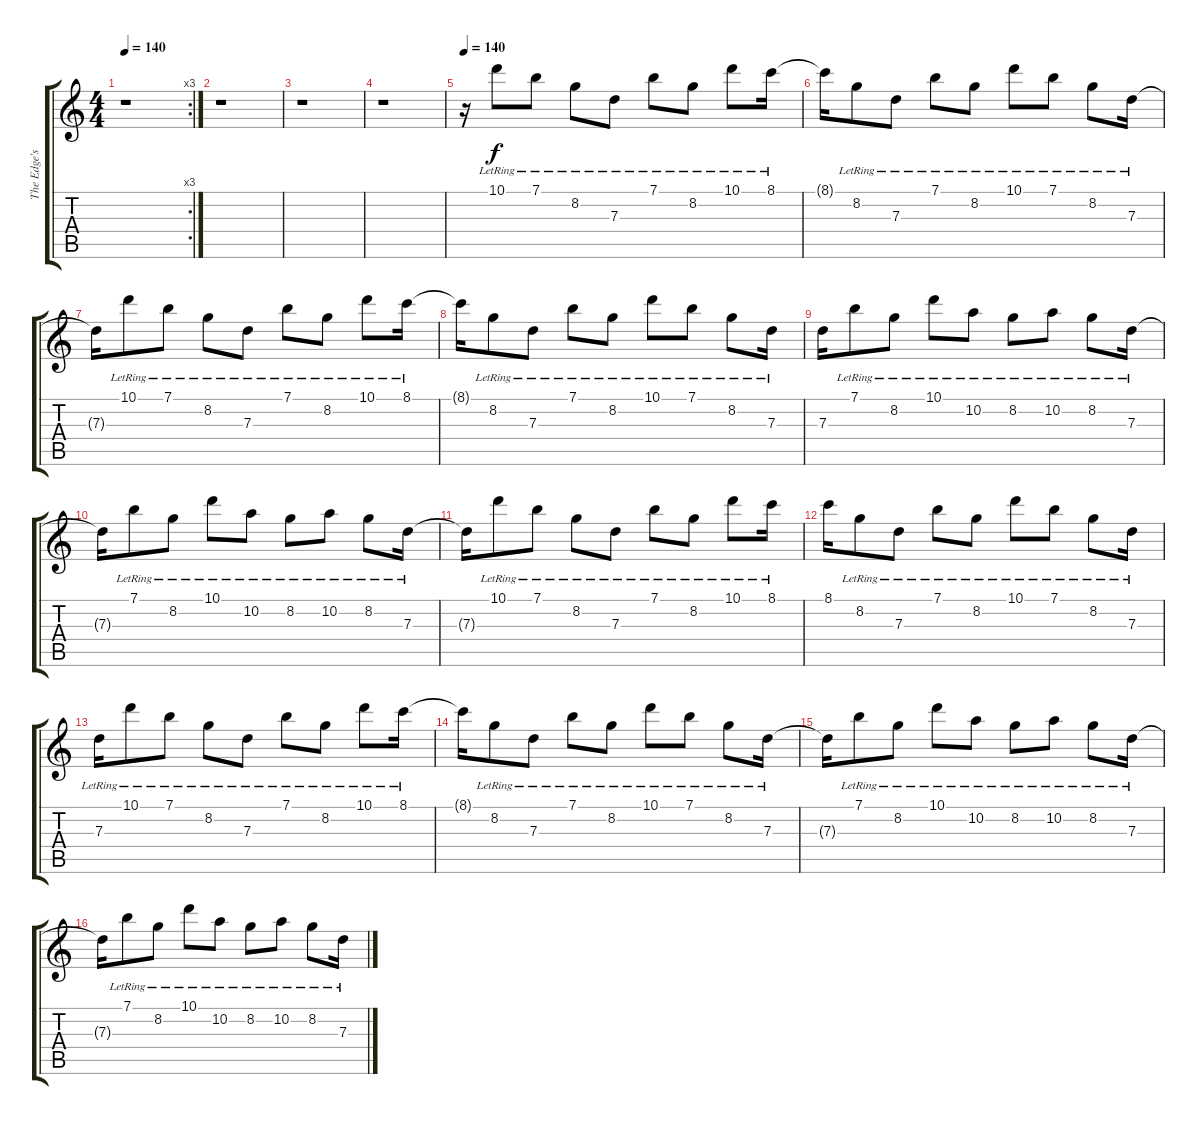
\track ("The Edge's Delay" "The Edge's") {instrument electricguitarclean}
\staff {score tabs}
\tuning (E4 B3 G3 D3 A2 E2) {hide}
\rc 3
\ts (4 4)
\tempo 140
\clef g2
\ks c
r.1{dy fff} |
r.1 |
r.1 |
r.1 |
\tempo 140
r.16 10.1{lr}.8{dy f} 7.1{lr}.8 8.2{lr}.8 7.3{lr}.8 7.1{lr}.8 8.2{lr}.8 10.1{lr}.8 8.1{lr}.16 |
8.1{t}.16 8.2{lr}.8 7.3{lr}.8 7.1{lr}.8 8.2{lr}.8 10.1{lr}.8 7.1{lr}.8 8.2{lr}.8 7.3{lr}.16 |
7.3{t}.16 10.1{lr}.8 7.1{lr}.8 8.2{lr}.8 7.3{lr}.8 7.1{lr}.8 8.2{lr}.8 10.1{lr}.8 8.1{lr}.16 |
8.1{t}.16 8.2{lr}.8 7.3{lr}.8 7.1{lr}.8 8.2{lr}.8 10.1{lr}.8 7.1{lr}.8 8.2{lr}.8 7.3{lr}.16 |
7.3.16 7.1{lr}.8 8.2{lr}.8 10.1{lr}.8 10.2{lr}.8 8.2{lr}.8 10.2{lr}.8 8.2{lr}.8 7.3{lr}.16 |
7.3{t}.16 7.1{lr}.8 8.2{lr}.8 10.1{lr}.8 10.2{lr}.8 8.2{lr}.8 10.2{lr}.8 8.2{lr}.8 7.3{lr}.16 |
7.3{t}.16 10.1{lr}.8 7.1{lr}.8 8.2{lr}.8 7.3{lr}.8 7.1{lr}.8 8.2{lr}.8 10.1{lr}.8 8.1{lr}.16 |
8.1.16 8.2{lr}.8 7.3{lr}.8 7.1{lr}.8 8.2{lr}.8 10.1{lr}.8 7.1{lr}.8 8.2{lr}.8 7.3{lr}.16 |
7.3{lr}.16 10.1{lr}.8 7.1{lr}.8 8.2{lr}.8 7.3{lr}.8 7.1{lr}.8 8.2{lr}.8 10.1{lr}.8 8.1{lr}.16 |
8.1{t}.16 8.2{lr}.8 7.3{lr}.8 7.1{lr}.8 8.2{lr}.8 10.1{lr}.8 7.1{lr}.8 8.2{lr}.8 7.3{lr}.16 |
7.3{t}.16 7.1{lr}.8 8.2{lr}.8 10.1{lr}.8 10.2{lr}.8 8.2{lr}.8 10.2{lr}.8 8.2{lr}.8 7.3{lr}.16 |
7.3{t}.16 7.1{lr}.8 8.2{lr}.8 10.1{lr}.8 10.2{lr}.8 8.2{lr}.8 10.2{lr}.8 8.2{lr}.8 7.3{lr}.16
